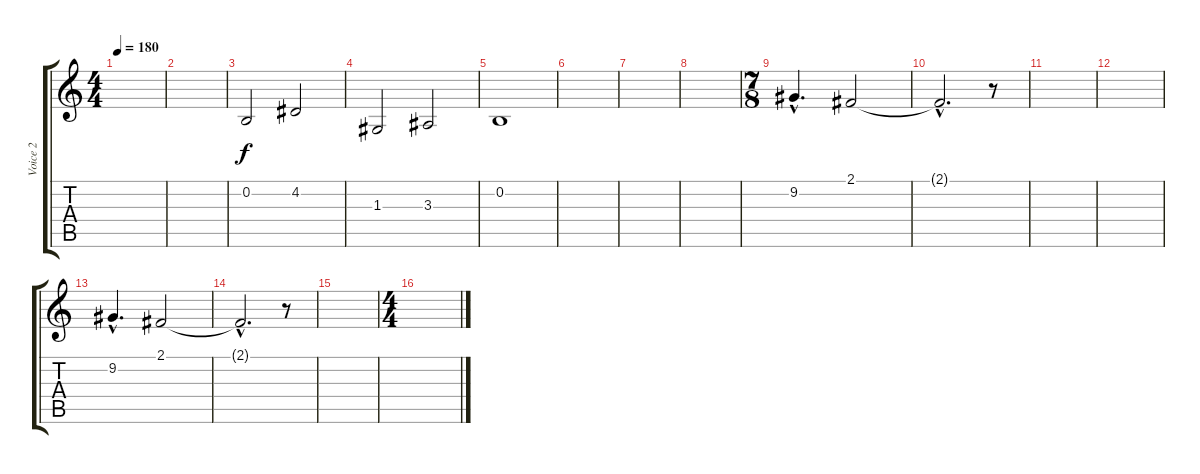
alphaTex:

\track ("Voice 2" "Voice 2") {instrument lead2sawtooth}
\staff {score tabs}
\tuning (E4 B3 G3 D3 A2 E2) {hide}
\ts (4 4)
\tempo 180
\clef g2
\ks c
|
|
0.2.2 4.2.2 |
1.3.2 3.3.2 |
0.2.1 |
|
|
|
\ts (7 8)
9.2{hac}.4{d} 2.1.2 |
2.1{hac t}.2{d} r.8 |
|
|
9.2{hac}.4{d} 2.1.2 |
2.1{hac t}.2{d} r.8 |
|
\ts (4 4)
